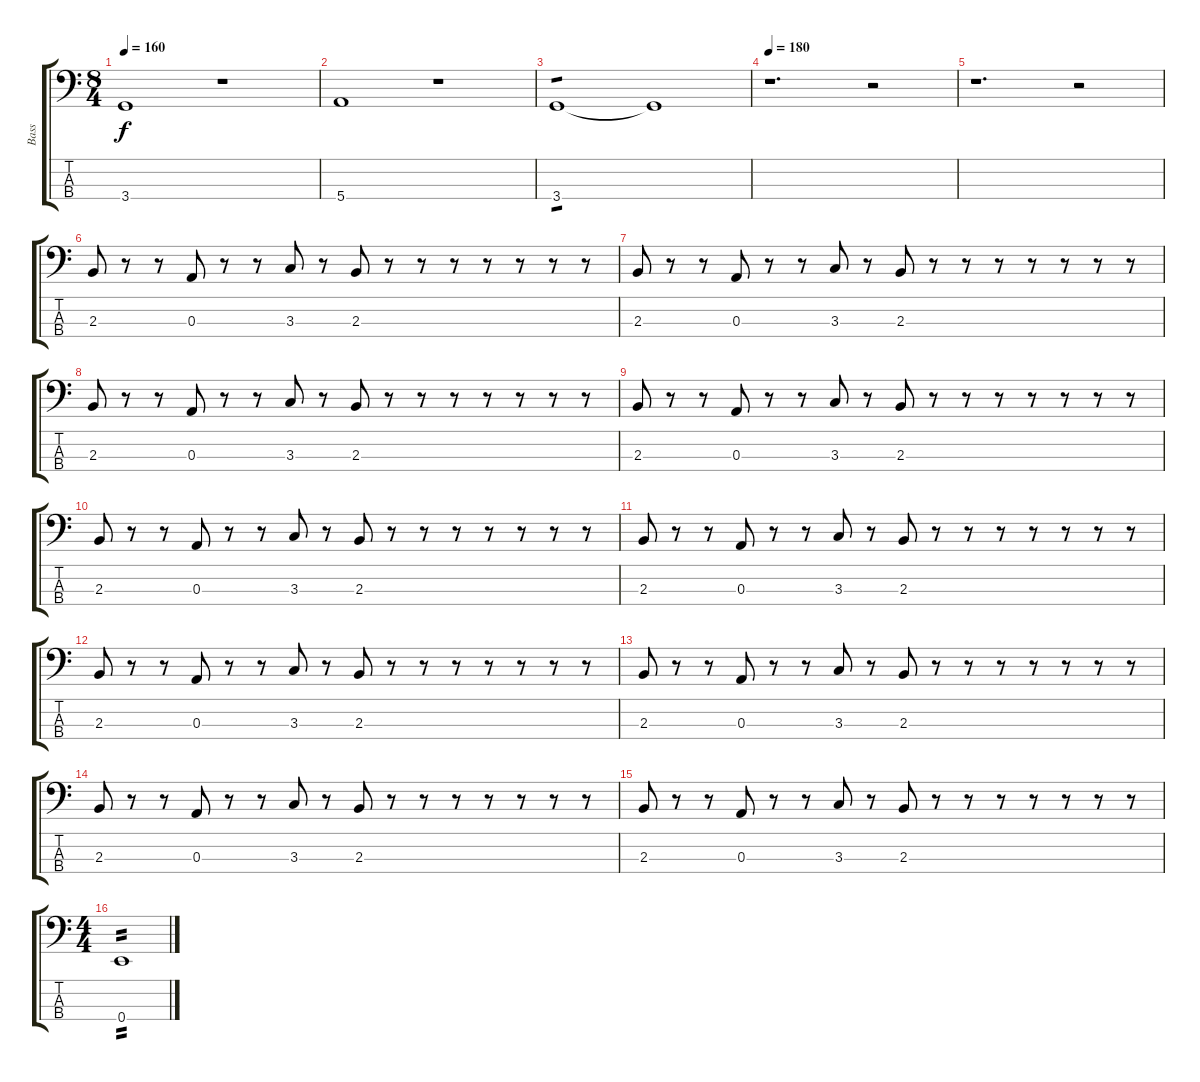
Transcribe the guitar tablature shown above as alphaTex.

\track ("Bass" "Bass") {instrument electricbasspick}
\staff {score tabs}
\tuning (G2 D2 A1 E1) {hide}
\ts (8 4)
\tempo 160
\clef f4
\ks c
3.4.1{dy f} r.1 |
5.4.1 r.1 |
3.4.1{tp 1} 3.4{t}.1 |
\tempo 180
r.1{d} r.2 |
r.1{d} r.2 |
2.3.8 r.8 r.8 0.3.8 r.8 r.8 3.3.8 r.8 2.3.8 r.8 r.8 r.8 r.8 r.8 r.8 r.8 |
2.3.8 r.8 r.8 0.3.8 r.8 r.8 3.3.8 r.8 2.3.8 r.8 r.8 r.8 r.8 r.8 r.8 r.8 |
2.3.8 r.8 r.8 0.3.8 r.8 r.8 3.3.8 r.8 2.3.8 r.8 r.8 r.8 r.8 r.8 r.8 r.8 |
2.3.8 r.8 r.8 0.3.8 r.8 r.8 3.3.8 r.8 2.3.8 r.8 r.8 r.8 r.8 r.8 r.8 r.8 |
2.3.8 r.8 r.8 0.3.8 r.8 r.8 3.3.8 r.8 2.3.8 r.8 r.8 r.8 r.8 r.8 r.8 r.8 |
2.3.8 r.8 r.8 0.3.8 r.8 r.8 3.3.8 r.8 2.3.8 r.8 r.8 r.8 r.8 r.8 r.8 r.8 |
2.3.8 r.8 r.8 0.3.8 r.8 r.8 3.3.8 r.8 2.3.8 r.8 r.8 r.8 r.8 r.8 r.8 r.8 |
2.3.8 r.8 r.8 0.3.8 r.8 r.8 3.3.8 r.8 2.3.8 r.8 r.8 r.8 r.8 r.8 r.8 r.8 |
2.3.8 r.8 r.8 0.3.8 r.8 r.8 3.3.8 r.8 2.3.8 r.8 r.8 r.8 r.8 r.8 r.8 r.8 |
2.3.8 r.8 r.8 0.3.8 r.8 r.8 3.3.8 r.8 2.3.8 r.8 r.8 r.8 r.8 r.8 r.8 r.8 |
\ts (4 4)
0.4.1{tp 2}
